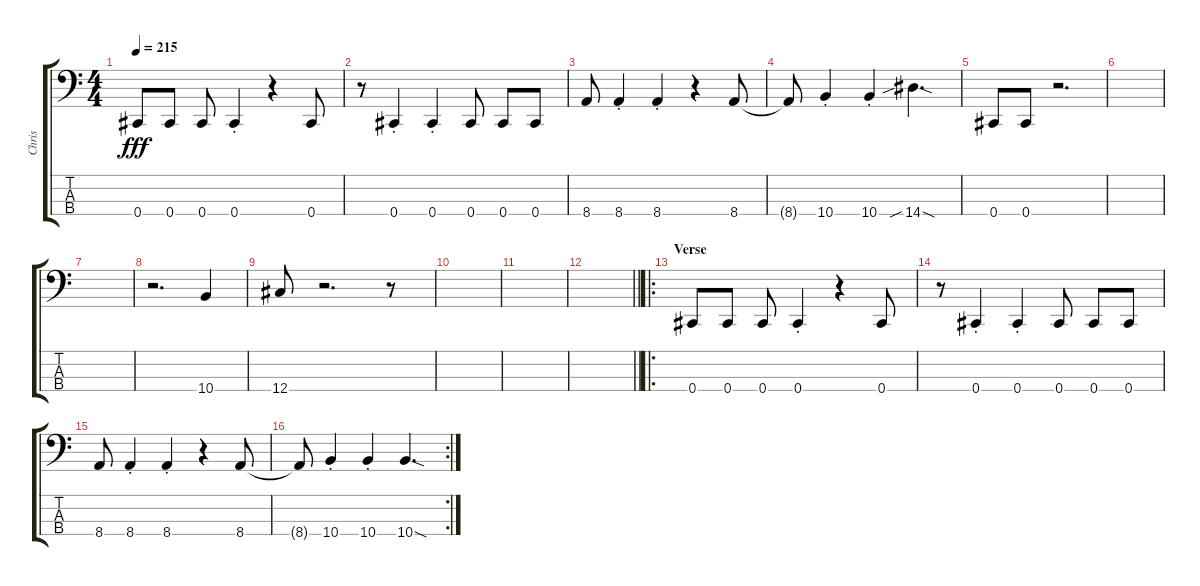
\track ("Chris" "Chris") {instrument electricbasspick}
\staff {score tabs}
\tuning (Gb2 Db2 Ab1 Db1) {hide}
\ts (4 4)
\tempo 215
\clef f4
\ks c
0.4.8{dy fff} 0.4.8 0.4.8 0.4{st}.4 r.4 0.4.8 |
r.8 0.4{st}.4 0.4{st}.4 0.4.8 0.4.8 0.4.8 |
8.4.8 8.4{st}.4 8.4{st}.4 r.4 8.4.8 |
8.4{t}.8 10.4{st}.4 10.4{st}.4 14.4{sib sod}.4{d} |
0.4.8 0.4.8 r.2{d} |
|
|
r.2{d} 10.4.4 |
12.4.8 r.2{d} r.8 |
|
|
\barLineRight lightlight
|
\ro
\section ("" "Verse")
0.4.8 0.4.8 0.4.8 0.4{st}.4 r.4 0.4.8 |
r.8 0.4{st}.4 0.4{st}.4 0.4.8 0.4.8 0.4.8 |
8.4.8 8.4{st}.4 8.4{st}.4 r.4 8.4.8 |
\rc 2
8.4{t}.8 10.4{st}.4 10.4{st}.4 10.4{sod}.4{d}
